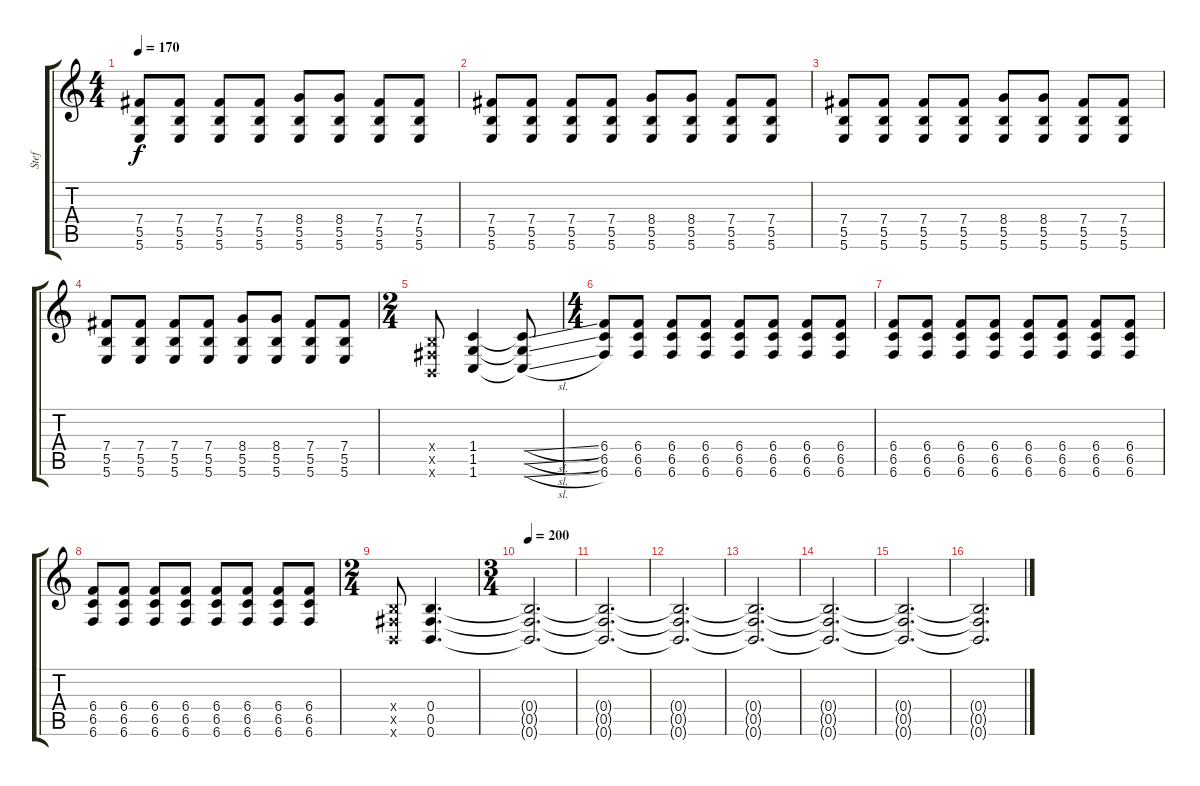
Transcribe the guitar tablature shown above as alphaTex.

\track ("Stef" "Stef") {instrument distortionguitar}
\staff {score tabs}
\tuning (Db4 Ab3 E3 B2 Gb2 B1) {hide}
\ts (4 4)
\tempo 170
\clef g2
\ks c
(7.4 5.5 5.6).8{dy f} (7.4 5.5 5.6).8 (7.4 5.5 5.6).8 (7.4 5.5 5.6).8 (8.4 5.5 5.6).8 (8.4 5.5 5.6).8 (7.4 5.5 5.6).8 (7.4 5.5 5.6).8 |
(7.4 5.5 5.6).8 (7.4 5.5 5.6).8 (7.4 5.5 5.6).8 (7.4 5.5 5.6).8 (8.4 5.5 5.6).8 (8.4 5.5 5.6).8 (7.4 5.5 5.6).8 (7.4 5.5 5.6).8 |
(7.4 5.5 5.6).8 (7.4 5.5 5.6).8 (7.4 5.5 5.6).8 (7.4 5.5 5.6).8 (8.4 5.5 5.6).8 (8.4 5.5 5.6).8 (7.4 5.5 5.6).8 (7.4 5.5 5.6).8 |
(7.4 5.5 5.6).8 (7.4 5.5 5.6).8 (7.4 5.5 5.6).8 (7.4 5.5 5.6).8 (8.4 5.5 5.6).8 (8.4 5.5 5.6).8 (7.4 5.5 5.6).8 (7.4 5.5 5.6).8 |
\ts (2 4)
(0.4{x} 0.5{x} 0.6{x}).8 (1.4 1.5 1.6).4 (1.4{sl t} 1.5{sl t} 1.6{sl t}).8 |
\ts (4 4)
(6.4 6.5 6.6).8 (6.4 6.5 6.6).8 (6.4 6.5 6.6).8 (6.4 6.5 6.6).8 (6.4 6.5 6.6).8 (6.4 6.5 6.6).8 (6.4 6.5 6.6).8 (6.4 6.5 6.6).8 |
(6.4 6.5 6.6).8 (6.4 6.5 6.6).8 (6.4 6.5 6.6).8 (6.4 6.5 6.6).8 (6.4 6.5 6.6).8 (6.4 6.5 6.6).8 (6.4 6.5 6.6).8 (6.4 6.5 6.6).8 |
(6.4 6.5 6.6).8 (6.4 6.5 6.6).8 (6.4 6.5 6.6).8 (6.4 6.5 6.6).8 (6.4 6.5 6.6).8 (6.4 6.5 6.6).8 (6.4 6.5 6.6).8 (6.4 6.5 6.6).8 |
\ts (2 4)
(0.4{x} 0.5{x} 0.6{x}).8 (0.4 0.5 0.6).4{d} |
\ts (3 4)
\tempo 200
(0.4{t} 0.5{t} 0.6{t}).2{d} |
(0.4{t} 0.5{t} 0.6{t}).2{d} |
(0.4{t} 0.5{t} 0.6{t}).2{d} |
(0.4{t} 0.5{t} 0.6{t}).2{d} |
(0.4{t} 0.5{t} 0.6{t}).2{d} |
(0.4{t} 0.5{t} 0.6{t}).2{d} |
(0.4{t} 0.5{t} 0.6{t}).2{d}
